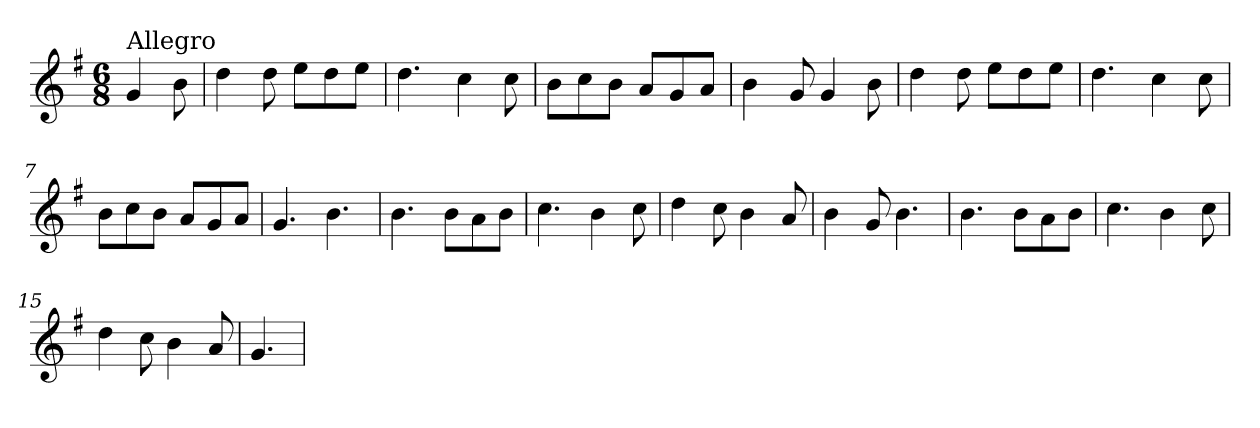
**kern
*part1
*staff1
*clefG2
*k[f#]
*G:
*M6/8
=
!LO:TX:a:t=Allegro
4g/
8b\
!!LO:LB:g=z
=1
4dd\
8dd\
8ee\L
8dd\
8ee\J
!!LO:LB:g=z
=2
4.dd\
4cc\
8cc\
=3
8b\L
8cc\
8b\J
8a/L
8g/
8a/J
=4
4b\
8g/
4g/
8b\
=5
4dd\
8dd\
8ee\L
8dd\
8ee\J
=6
4.dd\
4cc\
8cc\
=7
8b\L
8cc\
8b\J
8a/L
8g/
8a/J
=8
4.g/
4.b\
!!LO:LB:g=z
=9
4.b\
8b\L
8a\
8b\J
=10
4.cc\
4b\
8cc\
=11
4dd\
8cc\
4b\
8a/
=12
4b\
8g/
4.b\
=13
4.b\
8b\L
8a\
8b\J
=14
4.cc\
4b\
8cc\
=15
4dd\
8cc\
4b\
8a/
!!LO:LB:g=z
=16
4.g/
=
*-
